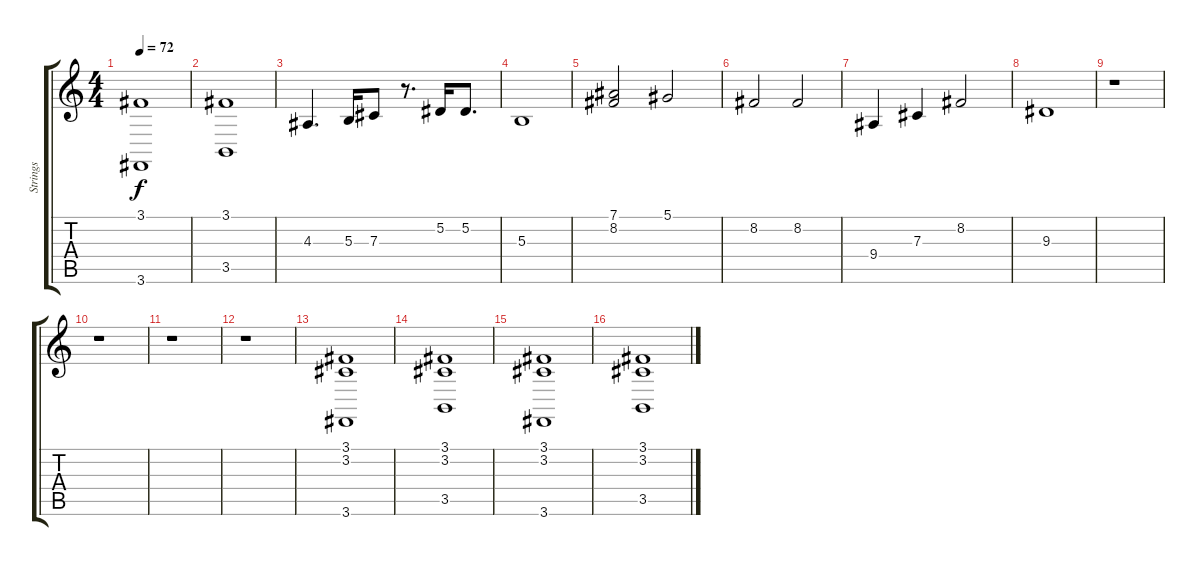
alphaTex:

\track ("Strings" "Strings") {instrument synthstrings1}
\staff {score tabs}
\tuning (Eb4 Bb3 Gb3 Db3 Ab2 Eb2) {hide}
\ts (4 4)
\tempo 72
\clef g2
\ks c
(3.1 3.6).1{dy f} |
(3.1 3.5).1 |
4.3.4{d} 5.3.16 7.3.8 r.8{d} 5.2.16 5.2.8{d} |
5.3.1 |
(7.1 8.2).2 5.1.2 |
8.2.2 8.2.2 |
9.4.4 7.3.4 8.2.2 |
9.3.1 |
r.1 |
r.1 |
r.1 |
r.1 |
(3.1 3.2 3.6).1 |
(3.1 3.2 3.5).1 |
(3.1 3.2 3.6).1 |
(3.1 3.2 3.5).1
